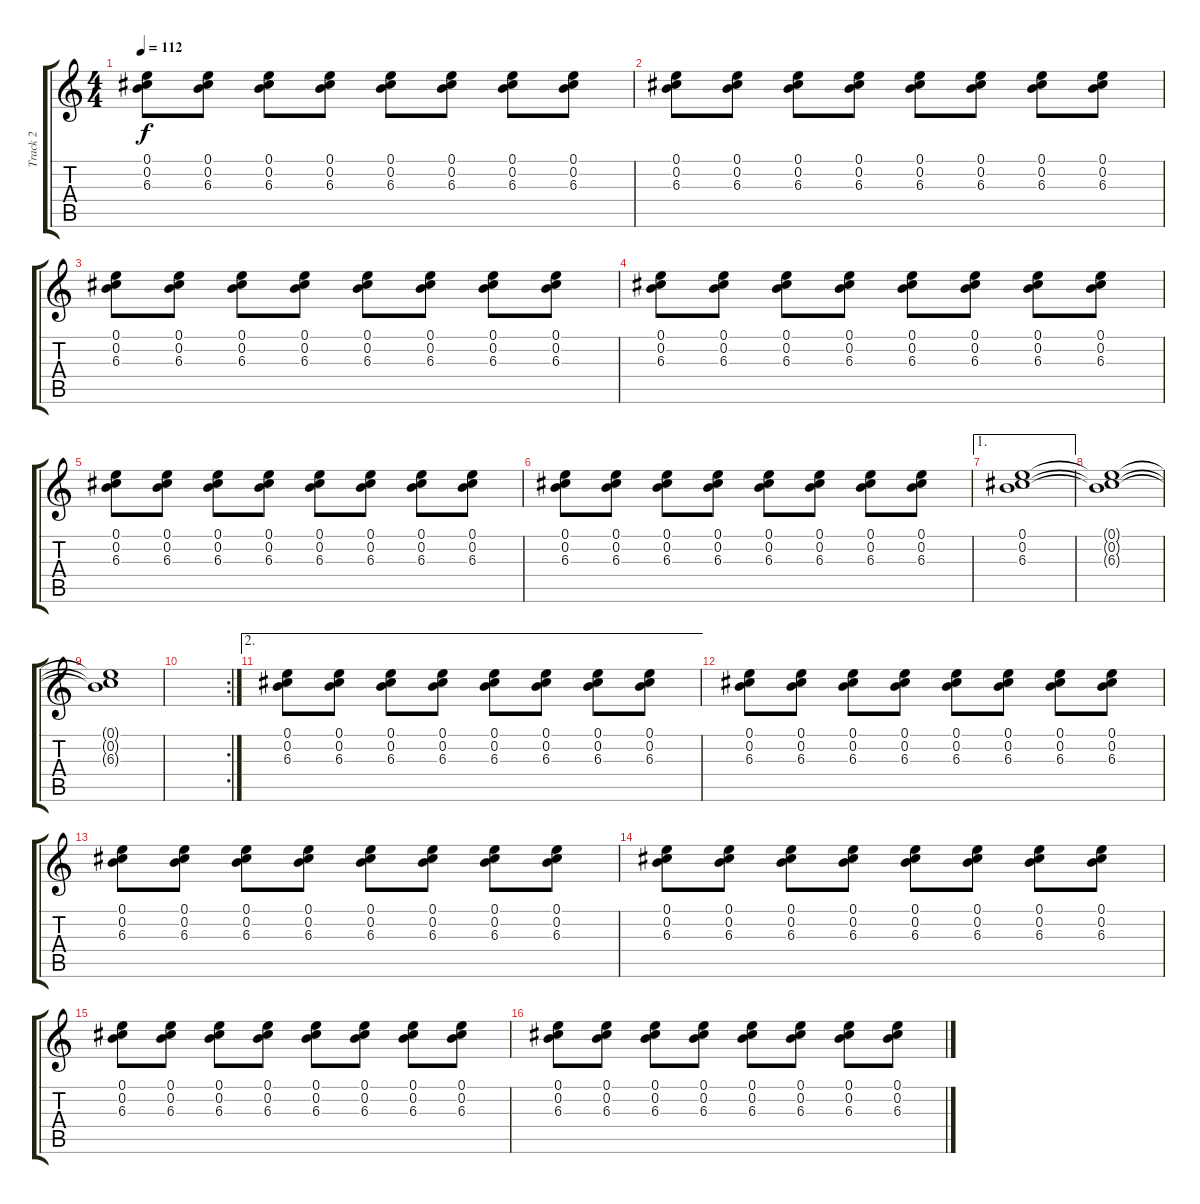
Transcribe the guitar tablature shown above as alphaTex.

\track ("Track 2" "Track 2") {instrument overdrivenguitar}
\staff {score tabs}
\tuning (E4 B3 G3 D3 A2 D2) {hide}
\ts (4 4)
\tempo 112
\clef g2
\ks c
(0.1 0.2 6.3).8{dy f} (0.1 0.2 6.3).8 (0.1 0.2 6.3).8 (0.1 0.2 6.3).8 (0.1 0.2 6.3).8 (0.1 0.2 6.3).8 (0.1 0.2 6.3).8 (0.1 0.2 6.3).8 |
(0.1 0.2 6.3).8 (0.1 0.2 6.3).8 (0.1 0.2 6.3).8 (0.1 0.2 6.3).8 (0.1 0.2 6.3).8 (0.1 0.2 6.3).8 (0.1 0.2 6.3).8 (0.1 0.2 6.3).8 |
(0.1 0.2 6.3).8 (0.1 0.2 6.3).8 (0.1 0.2 6.3).8 (0.1 0.2 6.3).8 (0.1 0.2 6.3).8 (0.1 0.2 6.3).8 (0.1 0.2 6.3).8 (0.1 0.2 6.3).8 |
(0.1 0.2 6.3).8 (0.1 0.2 6.3).8 (0.1 0.2 6.3).8 (0.1 0.2 6.3).8 (0.1 0.2 6.3).8 (0.1 0.2 6.3).8 (0.1 0.2 6.3).8 (0.1 0.2 6.3).8 |
(0.1 0.2 6.3).8 (0.1 0.2 6.3).8 (0.1 0.2 6.3).8 (0.1 0.2 6.3).8 (0.1 0.2 6.3).8 (0.1 0.2 6.3).8 (0.1 0.2 6.3).8 (0.1 0.2 6.3).8 |
(0.1 0.2 6.3).8 (0.1 0.2 6.3).8 (0.1 0.2 6.3).8 (0.1 0.2 6.3).8 (0.1 0.2 6.3).8 (0.1 0.2 6.3).8 (0.1 0.2 6.3).8 (0.1 0.2 6.3).8 |
\ae 1
(0.1 0.2 6.3).1 |
(0.1{t} 0.2{t} 6.3{t}).1 |
(0.1{t} 0.2{t} 6.3{t}).1 |
\rc 2
|
\ae 2
(0.1 0.2 6.3).8 (0.1 0.2 6.3).8 (0.1 0.2 6.3).8 (0.1 0.2 6.3).8 (0.1 0.2 6.3).8 (0.1 0.2 6.3).8 (0.1 0.2 6.3).8 (0.1 0.2 6.3).8 |
(0.1 0.2 6.3).8 (0.1 0.2 6.3).8 (0.1 0.2 6.3).8 (0.1 0.2 6.3).8 (0.1 0.2 6.3).8 (0.1 0.2 6.3).8 (0.1 0.2 6.3).8 (0.1 0.2 6.3).8 |
(0.1 0.2 6.3).8 (0.1 0.2 6.3).8 (0.1 0.2 6.3).8 (0.1 0.2 6.3).8 (0.1 0.2 6.3).8 (0.1 0.2 6.3).8 (0.1 0.2 6.3).8 (0.1 0.2 6.3).8 |
(0.1 0.2 6.3).8 (0.1 0.2 6.3).8 (0.1 0.2 6.3).8 (0.1 0.2 6.3).8 (0.1 0.2 6.3).8 (0.1 0.2 6.3).8 (0.1 0.2 6.3).8 (0.1 0.2 6.3).8 |
(0.1 0.2 6.3).8 (0.1 0.2 6.3).8 (0.1 0.2 6.3).8 (0.1 0.2 6.3).8 (0.1 0.2 6.3).8 (0.1 0.2 6.3).8 (0.1 0.2 6.3).8 (0.1 0.2 6.3).8 |
(0.1 0.2 6.3).8 (0.1 0.2 6.3).8 (0.1 0.2 6.3).8 (0.1 0.2 6.3).8 (0.1 0.2 6.3).8 (0.1 0.2 6.3).8 (0.1 0.2 6.3).8 (0.1 0.2 6.3).8
